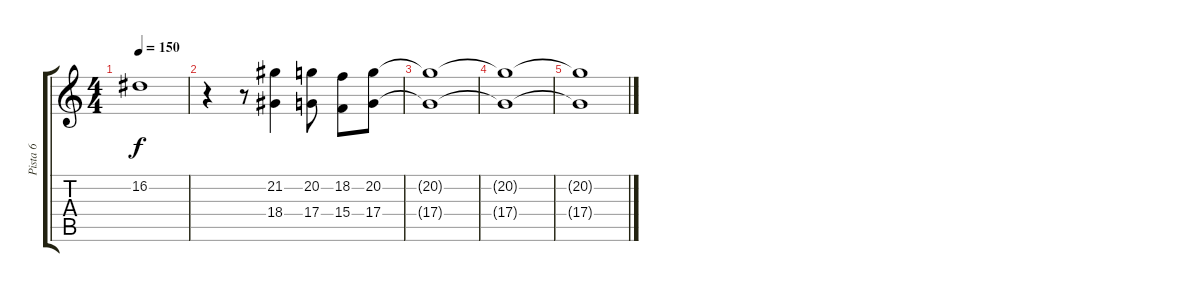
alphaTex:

\track ("Pista 6" "Pista 6") {instrument trumpet}
\staff {score tabs}
\tuning (E4 B3 G3 D3 A2 E2) {hide}
\ts (4 4)
\tempo 150
\clef g2
\ks c
16.2{t}.1{dy f} |
r.4 r.8 (21.2 18.4).4 (20.2 17.4).8 (18.2 15.4).8 (20.2 17.4).8 |
(20.2{t} 17.4{t}).1 |
(20.2{t} 17.4{t}).1 |
(20.2{t} 17.4{t}).1
